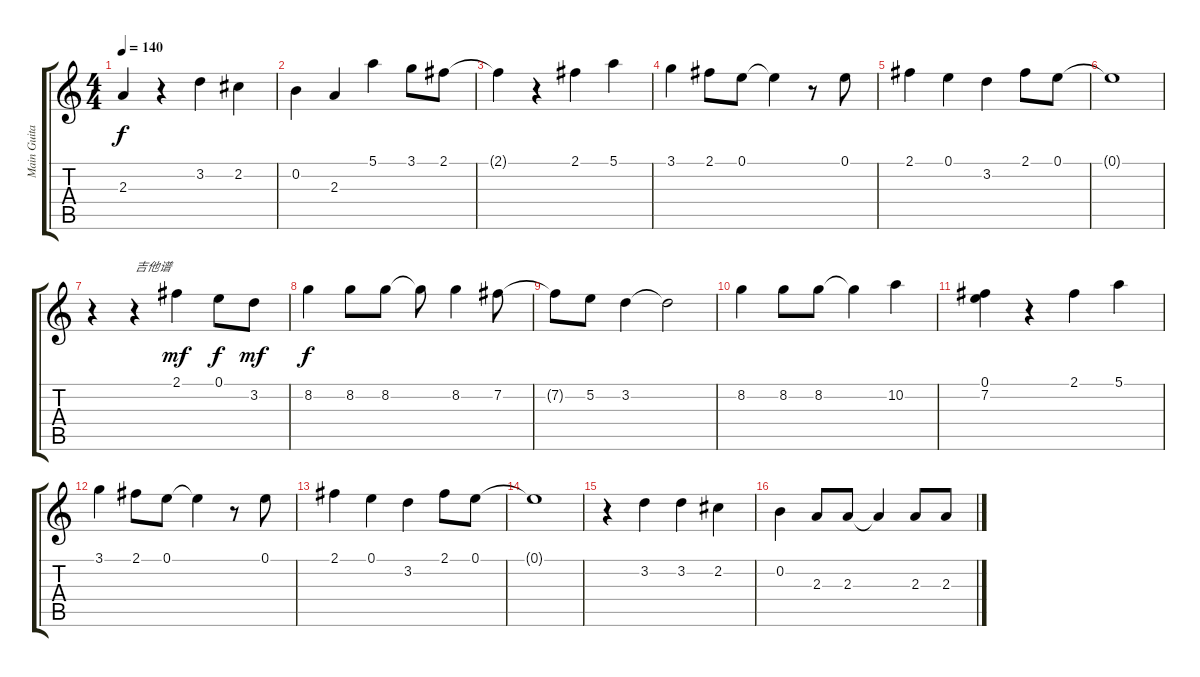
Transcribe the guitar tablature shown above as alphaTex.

\track ("Main Guitar" "Main Guita") {instrument acousticguitarsteel}
\staff {score tabs}
\tuning (E4 B3 G3 D3 A2 E2) {hide}
\ts (4 4)
\tempo 140
\clef g2
\ks c
2.3{t}.4{dy f} r.4 3.2.4 2.2.4 |
0.2.4 2.3.4 5.1.4 3.1.8 2.1.8 |
2.1{t}.4 r.4 2.1.4 5.1.4 |
3.1.4 2.1.8 0.1.8 0.1{t}.4 r.8 0.1.8 |
2.1.4 0.1.4 3.2.4 2.1.8 0.1.8 |
0.1{t}.1 |
r.4 r.4{txt "吉他谱"} 2.1.4{dy mf} 0.1.8{dy f} 3.2.8{dy mf} |
8.2.4{dy f} 8.2.8 8.2.8 8.2{t}.8 8.2.4 7.2.8 |
7.2{t}.8 5.2.8 3.2.4 3.2{t}.2 |
8.2.4 8.2.8 8.2.8 8.2{t}.4 10.2.4 |
(0.1 7.2).4 r.4 2.1.4 5.1.4 |
3.1.4 2.1.8 0.1.8 0.1{t}.4 r.8 0.1.8 |
2.1.4 0.1.4 3.2.4 2.1.8 0.1.8 |
0.1{t}.1 |
r.4 3.2.4 3.2.4 2.2.4 |
0.2.4 2.3.8 2.3.8 2.3{t}.4 2.3.8 2.3.8
